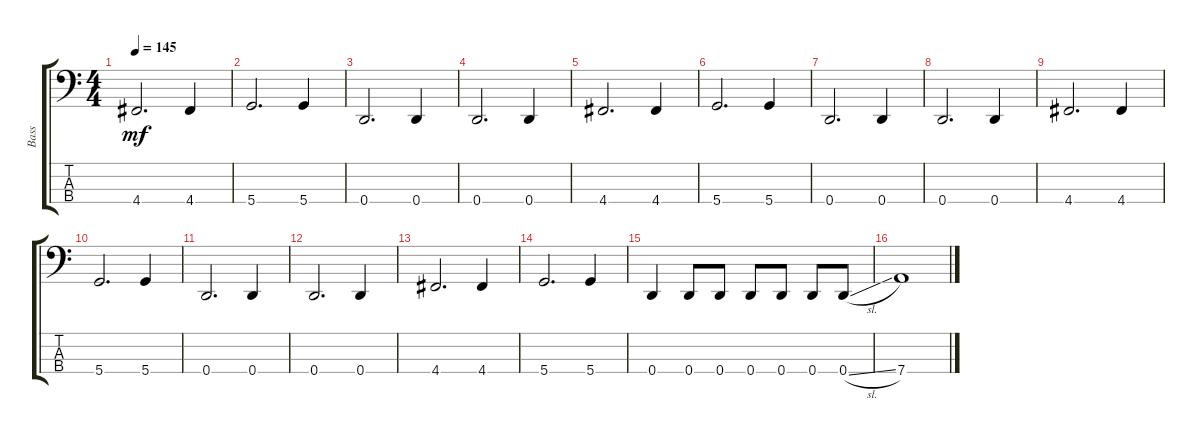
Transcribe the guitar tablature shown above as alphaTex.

\track ("Bass" "Bass") {instrument electricbassfinger}
\staff {score tabs}
\tuning (G2 D2 A1 D1) {hide}
\ts (4 4)
\tempo 145
\clef f4
\ks c
4.4.2{d dy mf} 4.4.4 |
5.4.2{d} 5.4.4 |
0.4.2{d} 0.4.4 |
0.4.2{d} 0.4.4 |
4.4.2{d} 4.4.4 |
5.4.2{d} 5.4.4 |
0.4.2{d} 0.4.4 |
0.4.2{d} 0.4.4 |
4.4.2{d} 4.4.4 |
5.4.2{d} 5.4.4 |
0.4.2{d} 0.4.4 |
0.4.2{d} 0.4.4 |
4.4.2{d} 4.4.4 |
5.4.2{d} 5.4.4 |
0.4.4 0.4.8 0.4.8 0.4.8 0.4.8 0.4.8 0.4{sl}.8 |
7.4.1
